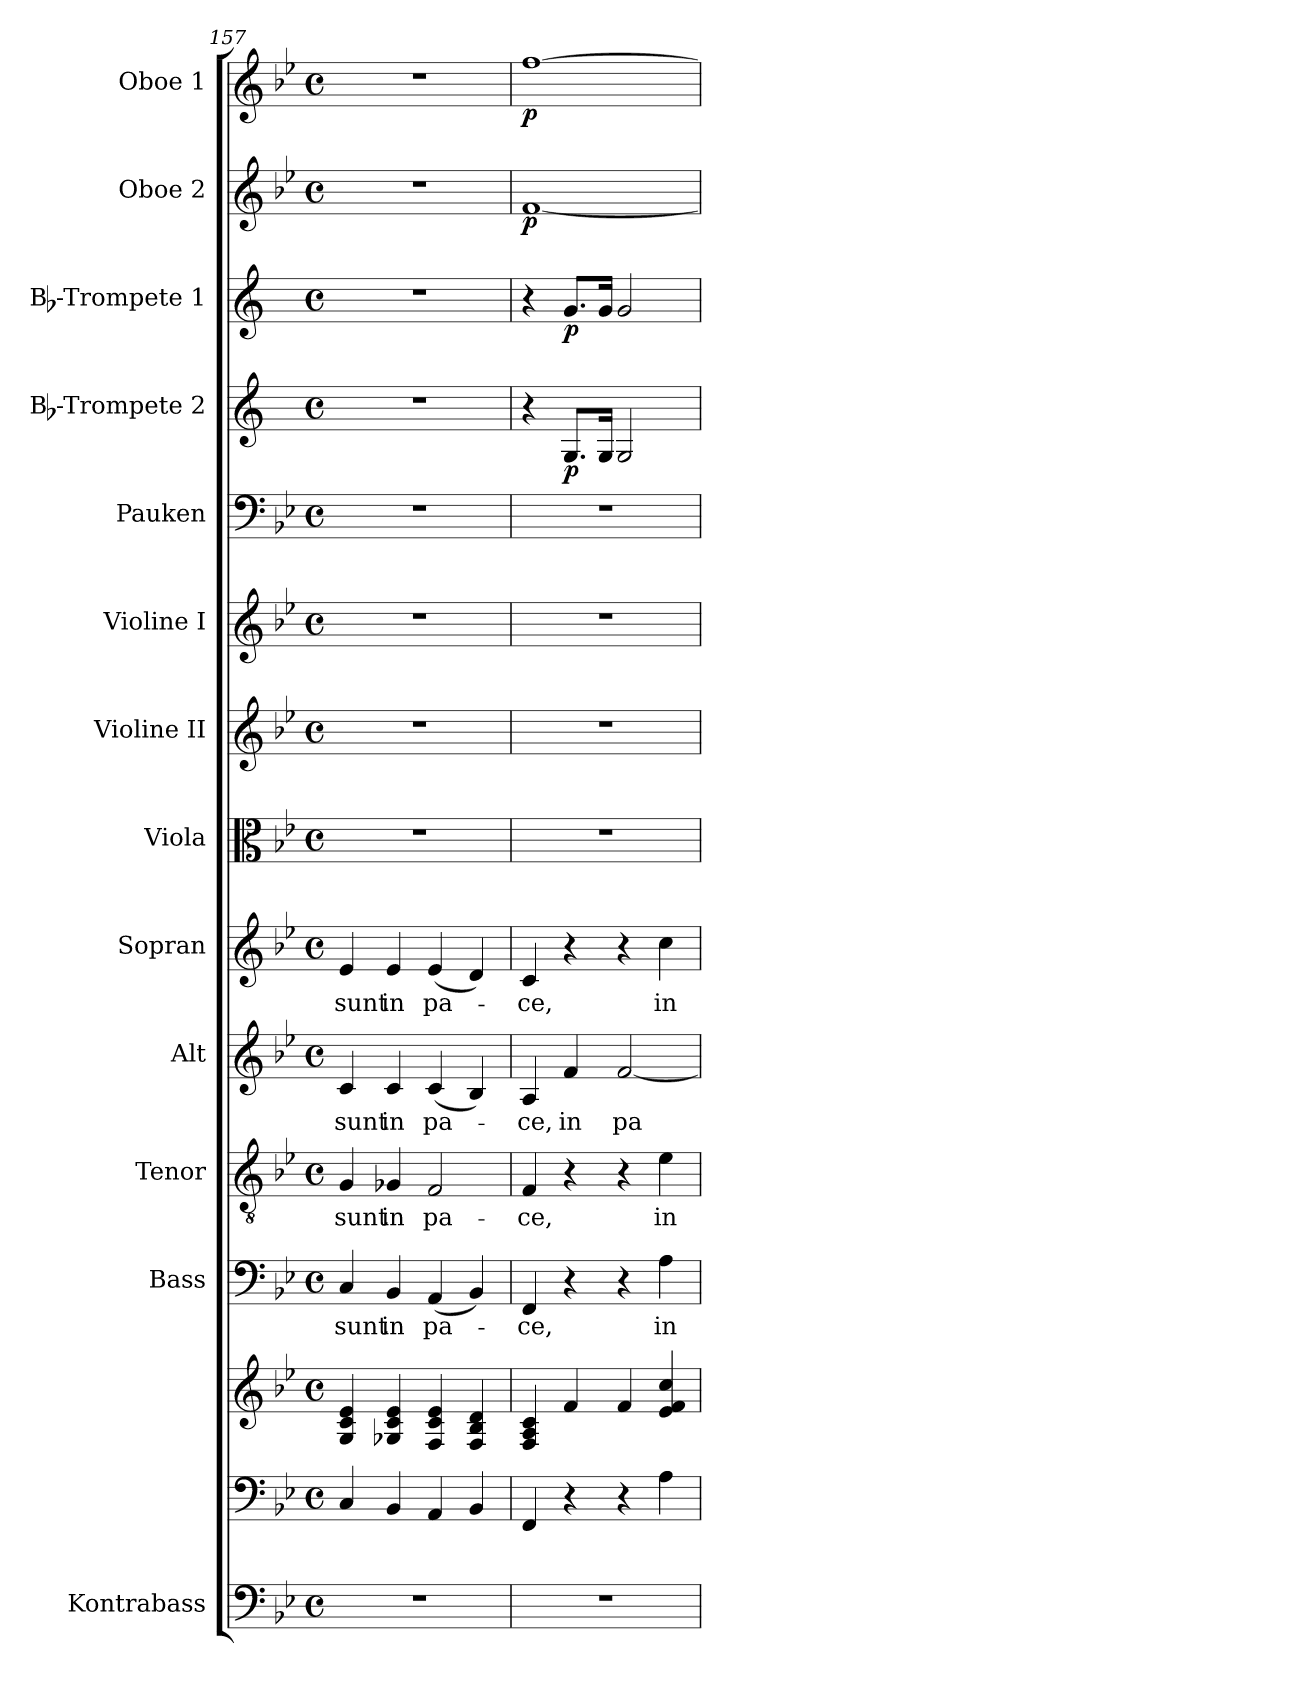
**kern	**kern	**kern	**kern	**text	**kern	**text	**kern	**text	**kern	**text	**kern	**kern	**kern	**kern	**kern	**dynam	**kern	**dynam	**kern	**dynam	**kern	**dynam
*part14	*part13	*part13	*part12	*part12	*part11	*part11	*part10	*part10	*part9	*part9	*part8	*part7	*part6	*part5	*part4	*part4	*part3	*part3	*part2	*part2	*part1	*part1
*staff15	*staff14	*staff13	*staff12	*staff12	*staff11	*staff11	*staff10	*staff10	*staff9	*staff9	*staff8	*staff7	*staff6	*staff5	*staff4	*staff4	*staff3	*staff3	*staff2	*staff2	*staff1	*staff1
*I"Kontrabass	*	*	*I"Bass	*	*I"Tenor	*	*I"Alt	*	*I"Sopran	*	*I"Viola	*I"Violine II	*I"Violine I	*I"Pauken	*I"Bb-Trompete 2	*	*I"Bb-Trompete 1	*	*I"Oboe 2	*	*I"Oboe 1	*
*I'Kb.	*	*	*I'B.	*	*I'T.	*	*I'A.	*	*I'S.	*	*I'Vla.	*I'Vl. II	*I'Vl. I	*I'Pk.	*I'Bb Trp. 2	*	*I'Bb Trp. 1	*	*I'Ob. 2	*	*I'Ob. 1	*
*clefF4	*clefF4	*clefG2	*clefF4	*	*clefGv2	*	*clefG2	*	*clefG2	*	*clefC3	*clefG2	*clefG2	*clefF4	*clefG2	*	*clefG2	*	*clefG2	*	*clefG2	*
*ITrd7c12	*	*	*	*	*	*	*	*	*	*	*	*	*	*	*ITrd1c2	*	*ITrd1c2	*	*	*	*	*
*k[b-e-]	*k[b-e-]	*k[b-e-]	*k[b-e-]	*	*k[b-e-]	*	*k[b-e-]	*	*k[b-e-]	*	*k[b-e-]	*k[b-e-]	*k[b-e-]	*k[b-e-]	*k[b-e-]	*	*k[b-e-]	*	*k[b-e-]	*	*k[b-e-]	*
*B-:	*B-:	*B-:	*B-:	*	*B-:	*	*B-:	*	*B-:	*	*B-:	*B-:	*B-:	*B-:	*B-:	*	*B-:	*	*B-:	*	*B-:	*
*M4/4	*M4/4	*M4/4	*M4/4	*	*M4/4	*	*M4/4	*	*M4/4	*	*M4/4	*M4/4	*M4/4	*M4/4	*M4/4	*	*M4/4	*	*M4/4	*	*M4/4	*
*met(c)	*met(c)	*met(c)	*met(c)	*	*met(c)	*	*met(c)	*	*met(c)	*	*met(c)	*met(c)	*met(c)	*met(c)	*met(c)	*	*met(c)	*	*met(c)	*	*met(c)	*
=157	=157	=157	=157	=157	=157	=157	=157	=157	=157	=157	=157	=157	=157	=157	=157	=157	=157	=157	=157	=157	=157	=157
!	!	!	!	!LO:LY:b	!	!LO:LY:b	!	!LO:LY:b	!	!LO:LY:b	!	!	!	!	!	!	!	!	!	!	!	!
1r	4C/	4G/ 4c/ 4e-/	4C/	sunt	4G/	sunt	4c/	sunt	4e-/	sunt	1r	1r	1r	1r	1r	.	1r	.	1r	.	1r	.
!	!	!	!	!LO:LY:b	!	!LO:LY:b	!	!LO:LY:b	!	!LO:LY:b	!	!	!	!	!	!	!	!	!	!	!	!
.	4BB-/	4G-X/ 4c/ 4e-/	4BB-/	in	4G-X/	in	4c/	in	4e-/	in	.	.	.	.	.	.	.	.	.	.	.	.
!	!	!	!	!LO:LY:b	!	!LO:LY:b	!	!LO:LY:b	!	!LO:LY:b	!	!	!	!	!	!	!	!	!	!	!	!
.	4AA/	4F/ 4c/ 4e-/	(<4AA/	pa-	2F/	pa-	(<4c/	pa-	(<4e-/	pa-	.	.	.	.	.	.	.	.	.	.	.	.
.	4BB-/	4F/ 4B-/ 4d/	4BB-/)	.	.	.	4B-/)	.	4d/)	.	.	.	.	.	.	.	.	.	.	.	.	.
=158	=158	=158	=158	=158	=158	=158	=158	=158	=158	=158	=158	=158	=158	=158	=158	=158	=158	=158	=158	=158	=158	=158
!	!	!	!	!LO:LY:b	!	!LO:LY:b	!	!LO:LY:b	!	!LO:LY:b	!	!	!	!	!	!	!	!	!	!LO:DY:b	!	!LO:DY:b
1r	4FF/	4F/ 4A/ 4c/	4FF/	-ce,	4F/	-ce,	4A/	-ce,	4c/	-ce,	1r	1r	1r	1r	4r	.	4r	.	[1f	p	[1ff	p
!	!	!	!	!	!	!	!	!LO:LY:b	!	!	!	!	!	!	!	!LO:DY:b	!	!LO:DY:b	!	!	!	!
.	4r	4f/	4r	.	4r	.	4f/	in	4r	.	.	.	.	.	8.F/L	p	8.f/L	p	.	.	.	.
.	.	.	.	.	.	.	.	.	.	.	.	.	.	.	16F/Jk	.	16f/Jk	.	.	.	.	.
!	!	!	!	!	!	!	!	!LO:LY:b	!	!	!	!	!	!	!	!	!	!	!	!	!	!
.	4r	4f/	4r	.	4r	.	[2f/	pa-	4r	.	.	.	.	.	2F/	.	2f/	.	.	.	.	.
!	!	!	!	!LO:LY:b	!	!LO:LY:b	!	!	!	!LO:LY:b	!	!	!	!	!	!	!	!	!	!	!	!
.	4A\	4e-/ 4f/ 4cc/	4A\	in	4e-\	in	.	.	4cc\	in	.	.	.	.	.	.	.	.	.	.	.	.
=	=	=	=	=	=	=	=	=	=	=	=	=	=	=	=	=	=	=	=	=	=	=
*-	*-	*-	*-	*-	*-	*-	*-	*-	*-	*-	*-	*-	*-	*-	*-	*-	*-	*-	*-	*-	*-	*-
